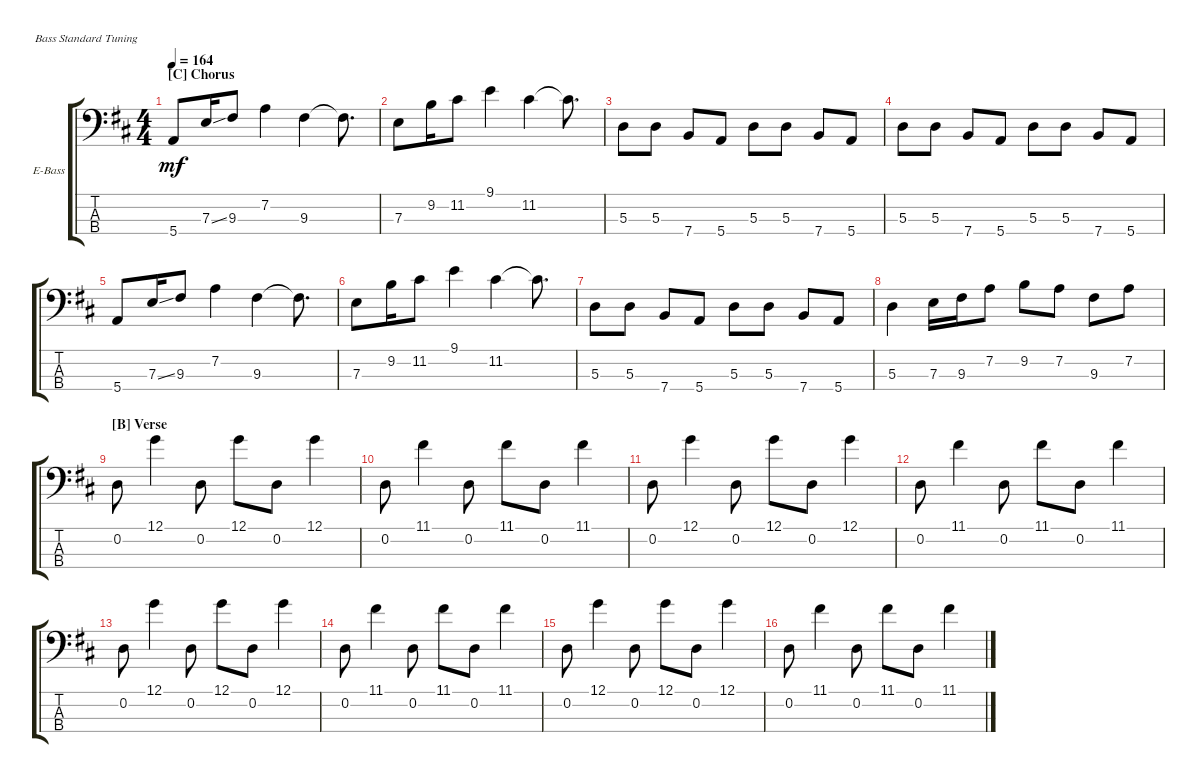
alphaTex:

\bracketExtendMode groupsimilarinstruments
\firstSystemTrackNameOrientation horizontal
\otherSystemsTrackNameOrientation horizontal
\chordDiagramsInScore
\track ("Electric Bass" "E-Bass") {instrument electricbassfinger}
\staff {score tabs}
\tuning (G2 D2 A1 E1)
\ts (4 4)
\section ("C" "Chorus")
\tempo 164
\clef f4
\ks d
5.4.8{dy mf beam merge} 7.3{ss}.16{beam merge} 9.3.8 7.2.4 9.3.4 9.3{t}.8{d} |
7.3.8{beam merge} 9.2.16{beam merge} 11.2.8 9.1.4 11.2.4 11.2{t}.8{d} |
5.3.8 5.3.8 7.4.8 5.4.8 5.3.8 5.3.8 7.4.8 5.4.8 |
5.3.8 5.3.8 7.4.8 5.4.8 5.3.8 5.3.8 7.4.8 5.4.8 |
5.4.8{beam merge} 7.3{ss}.16{beam merge} 9.3.8 7.2.4 9.3.4 9.3{t}.8{d} |
7.3.8{beam merge} 9.2.16{beam merge} 11.2.8 9.1.4 11.2.4 11.2{t}.8{d} |
5.3.8 5.3.8 7.4.8 5.4.8 5.3.8 5.3.8 7.4.8 5.4.8 |
5.3.4 7.3.16 9.3.16 7.2.8 9.2.8 7.2.8 9.3.8 7.2.8 |
\section ("B" "Verse")
0.2.8 12.1.4 0.2.8 12.1.8 0.2.8 12.1.4 |
0.2.8 11.1.4 0.2.8 11.1.8 0.2.8 11.1.4 |
0.2.8 12.1.4 0.2.8 12.1.8 0.2.8 12.1.4 |
0.2.8 11.1.4 0.2.8 11.1.8 0.2.8 11.1.4 |
0.2.8 12.1.4 0.2.8 12.1.8 0.2.8 12.1.4 |
0.2.8 11.1.4 0.2.8 11.1.8 0.2.8 11.1.4 |
0.2.8 12.1.4 0.2.8 12.1.8 0.2.8 12.1.4 |
0.2.8 11.1.4 0.2.8 11.1.8 0.2.8 11.1.4
